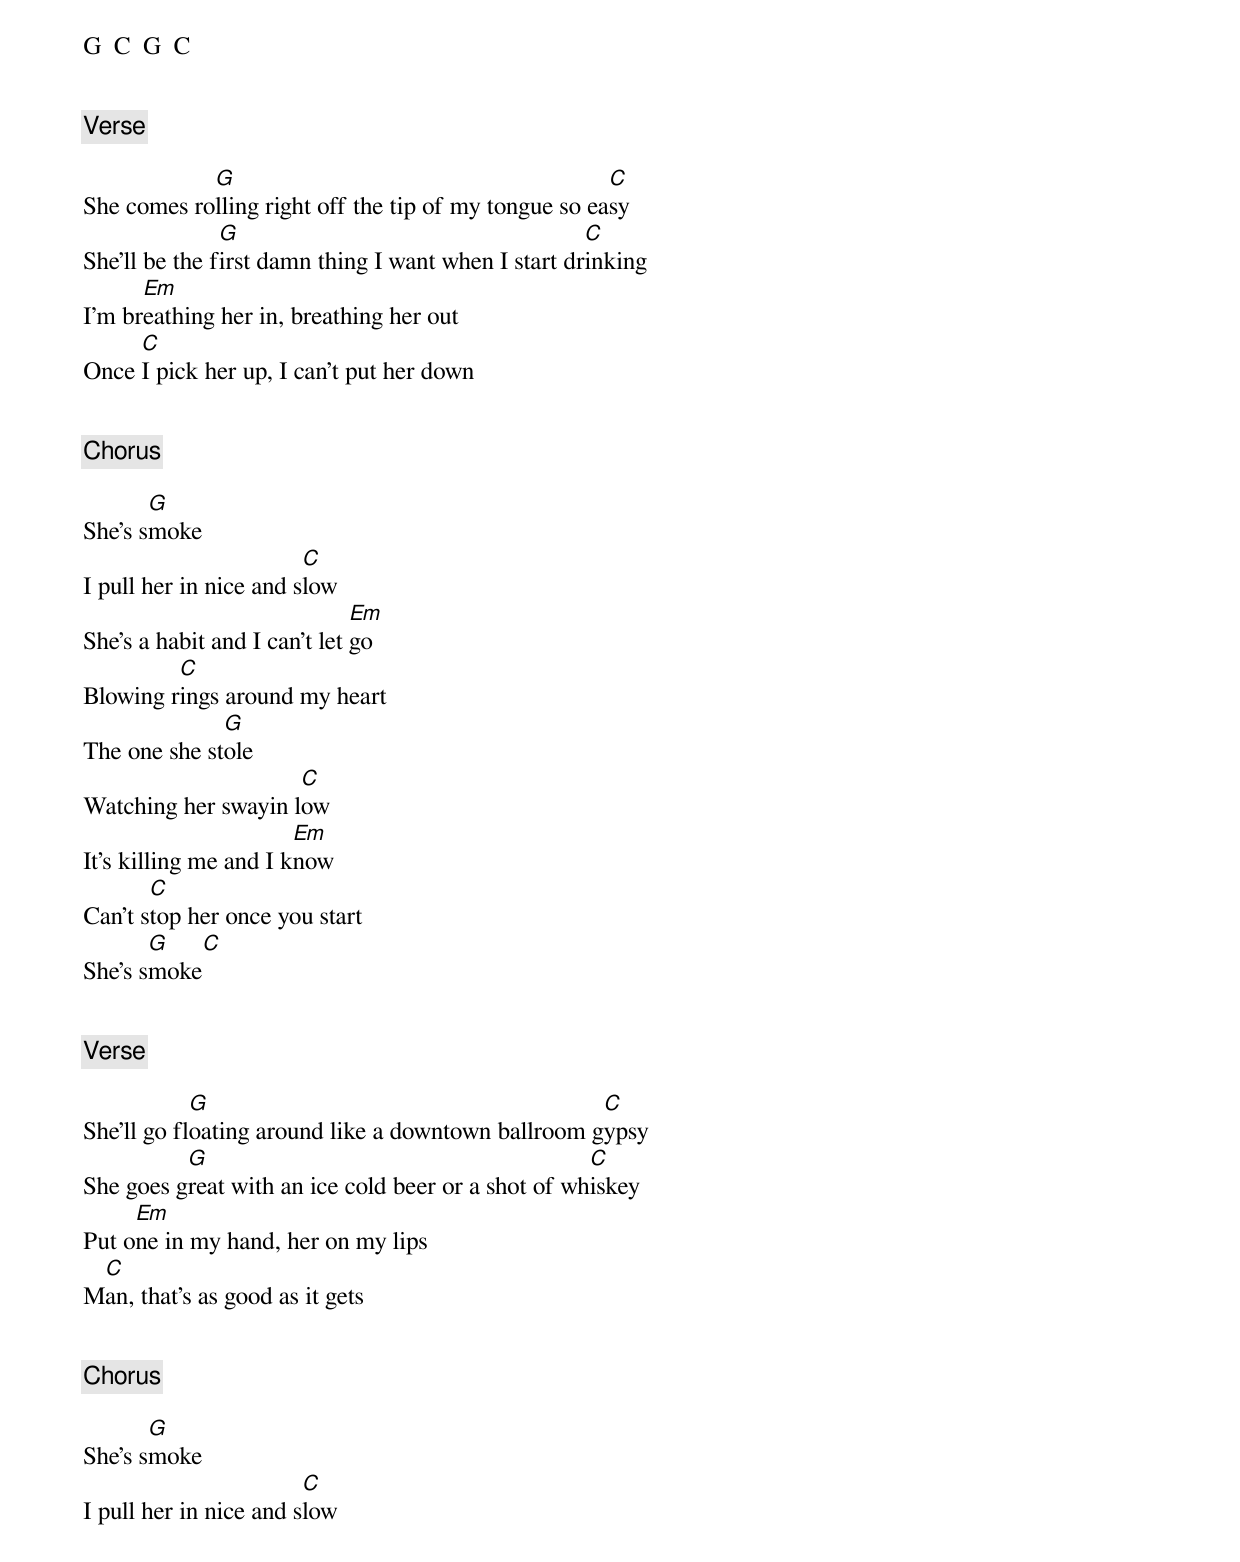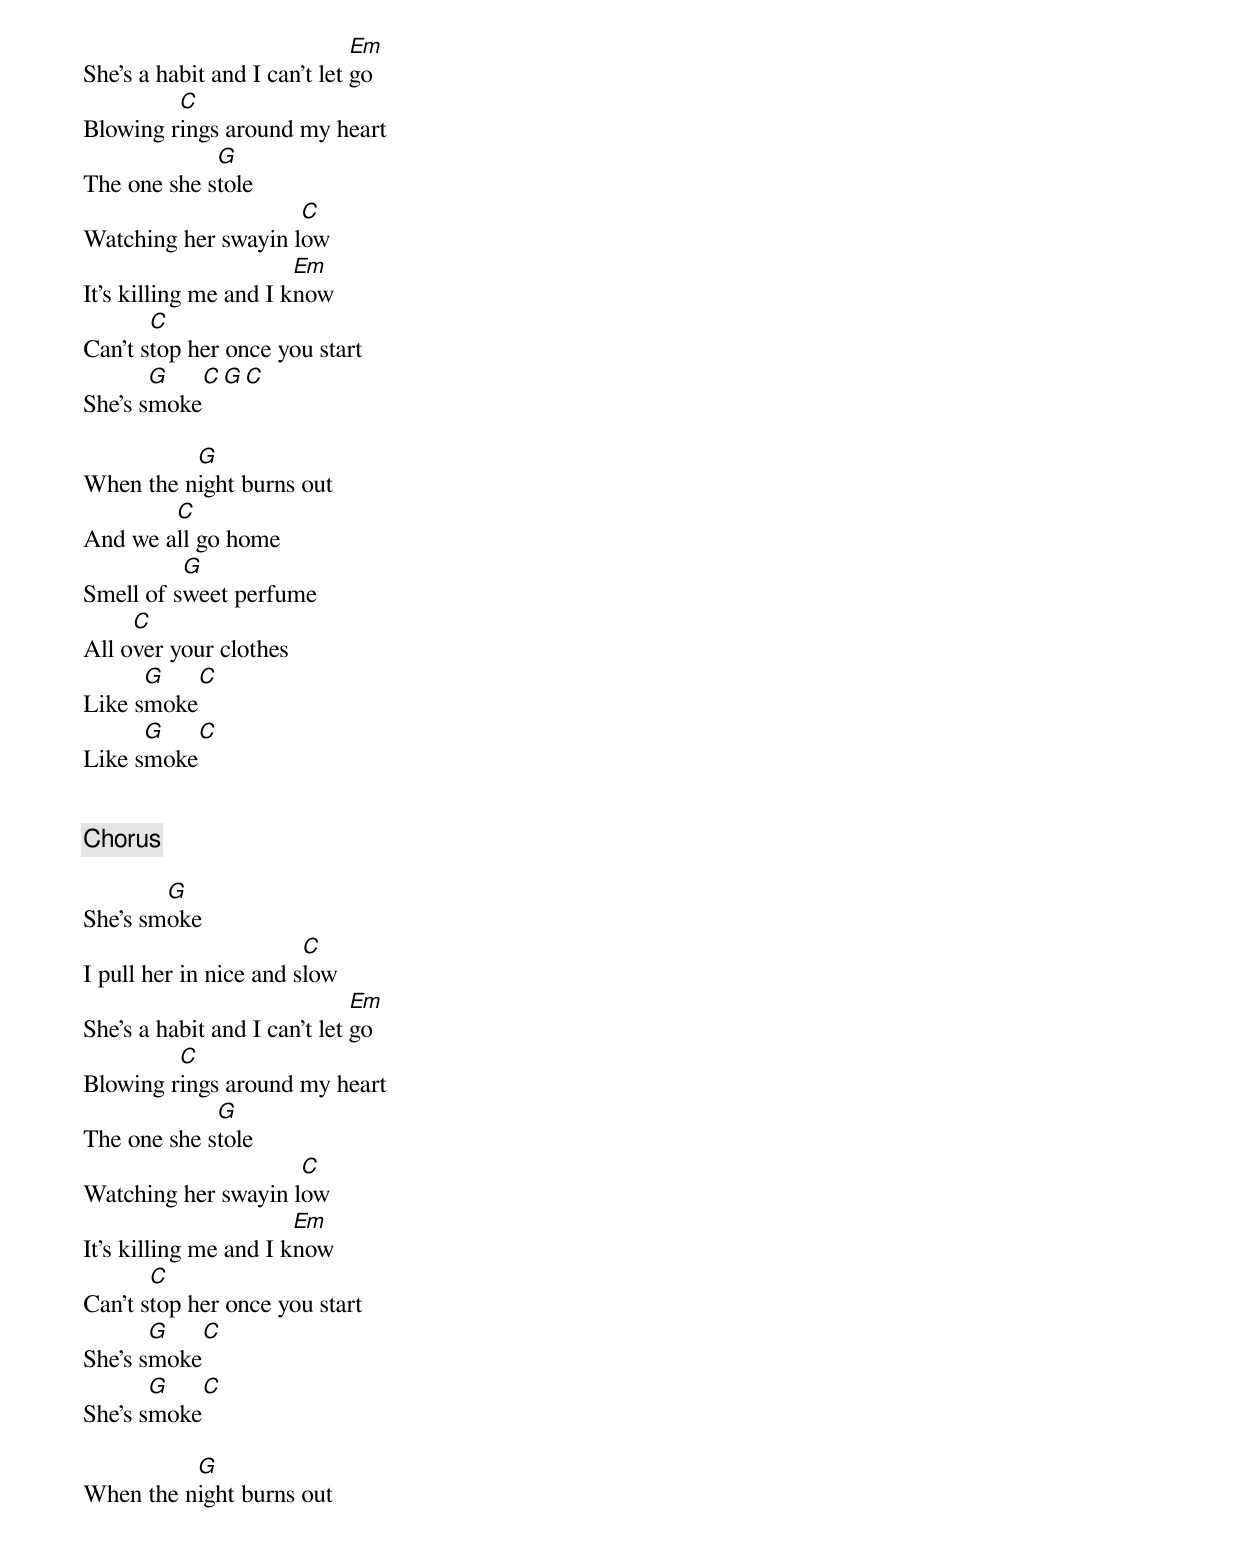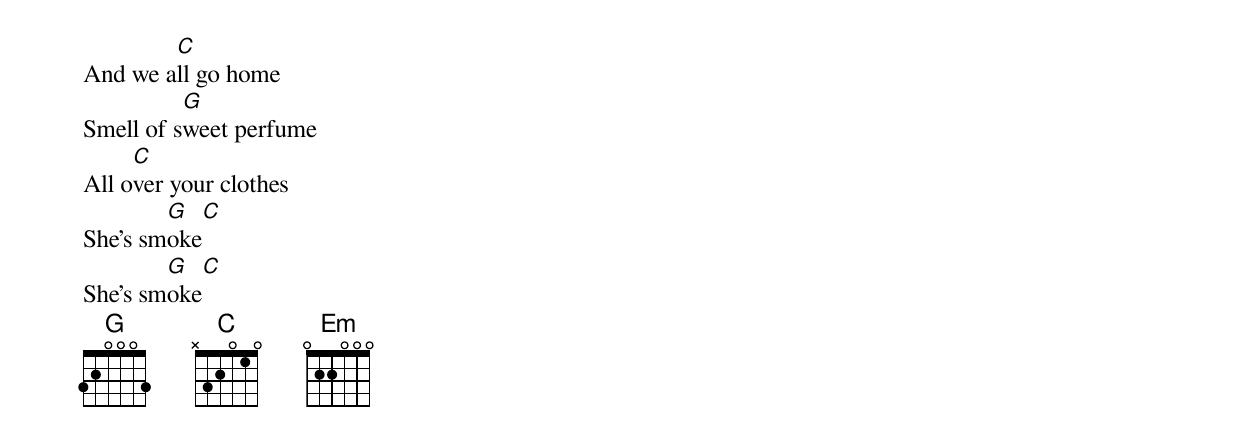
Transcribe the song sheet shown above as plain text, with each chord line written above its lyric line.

G  C  G  C


[Verse]

            G                                         C
She comes rolling right off the tip of my tongue so easy
               G                                     C
She'll be the first damn thing I want when I start drinking
      Em
I'm breathing her in, breathing her out
     C
Once I pick her up, I can't put her down


[Chorus]

       G
She's smoke
                        C
I pull her in nice and slow
                              Em
She's a habit and I can't let go
         C
Blowing rings around my heart
              G
The one she stole
                     C
Watching her swayin low
                       Em
It's killing me and I know
       C
Can't stop her once you start
       G     C
She's smoke


[Verse]

            G                                       C
She'll go floating around like a downtown ballroom gypsy
          G                                         C
She goes great with an ice cold beer or a shot of whiskey
     Em
Put one in my hand, her on my lips
 C
Man, that's as good as it gets


[Chorus]

       G
She's smoke
                        C
I pull her in nice and slow
                              Em
She's a habit and I can't let go
         C
Blowing rings around my heart
             G
The one she stole
                     C
Watching her swayin low
                       Em
It's killing me and I know
       C
Can't stop her once you start
       G    C  G  C
She's smoke

          G
When the night burns out
        C
And we all go home
          G
Smell of sweet perfume
     C
All over your clothes
      G    C
Like smoke
      G    C
Like smoke


[Chorus]

        G
She's smoke
                        C
I pull her in nice and slow
                              Em
She's a habit and I can't let go
         C
Blowing rings around my heart
             G
The one she stole
                     C
Watching her swayin low
                       Em
It's killing me and I know
       C
Can't stop her once you start
       G    C
She's smoke
       G    C
She's smoke

          G
When the night burns out
        C
And we all go home
          G
Smell of sweet perfume
     C
All over your clothes
        G   C
She's smoke
        G   C
She's smoke
